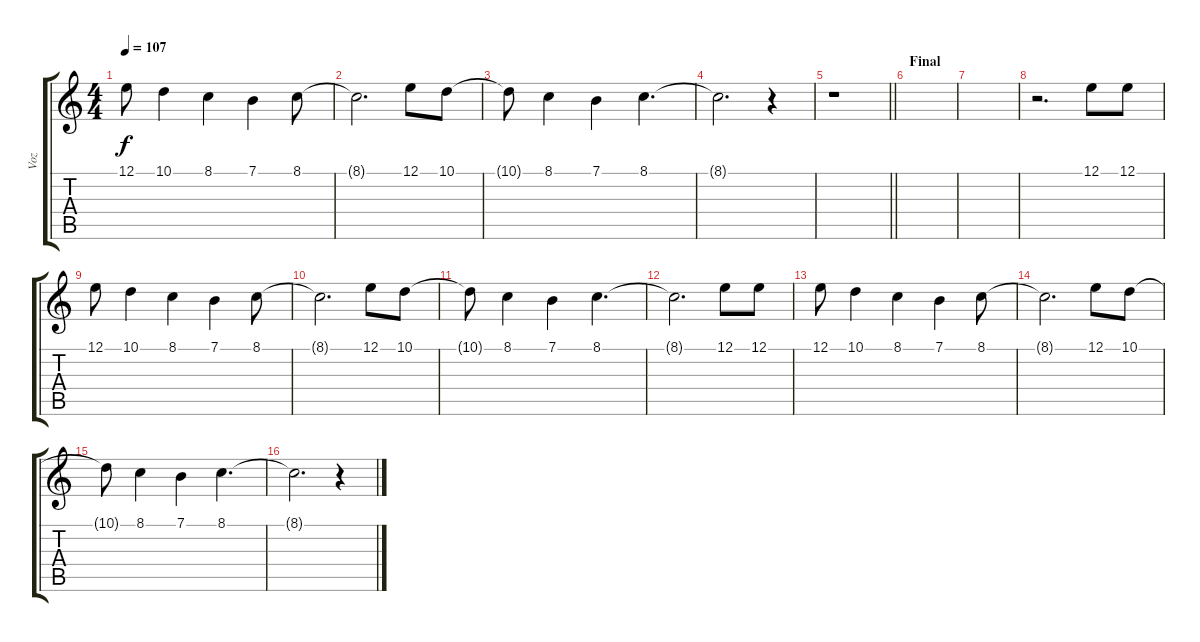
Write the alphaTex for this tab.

\track ("Voz" "Voz") {instrument lead3calliope}
\staff {score tabs}
\tuning (E4 B3 G3 D3 A2 E2) {hide}
\ts (4 4)
\tempo 107
\clef g2
\ks c
12.1.8{dy f} 10.1.4 8.1.4 7.1.4 8.1.8 |
8.1{t}.2{d} 12.1.8 10.1.8 |
10.1{t}.8 8.1.4 7.1.4 8.1.4{d} |
8.1{t}.2{d} r.4 |
\barLineRight lightlight
r.1 |
\section ("" "Final")
|
|
r.2{d} 12.1.8 12.1.8 |
12.1.8 10.1.4 8.1.4 7.1.4 8.1.8 |
8.1{t}.2{d} 12.1.8 10.1.8 |
10.1{t}.8 8.1.4 7.1.4 8.1.4{d} |
8.1{t}.2{d} 12.1.8 12.1.8 |
12.1.8 10.1.4 8.1.4 7.1.4 8.1.8 |
8.1{t}.2{d} 12.1.8 10.1.8 |
10.1{t}.8 8.1.4 7.1.4 8.1.4{d} |
8.1{t}.2{d} r.4
